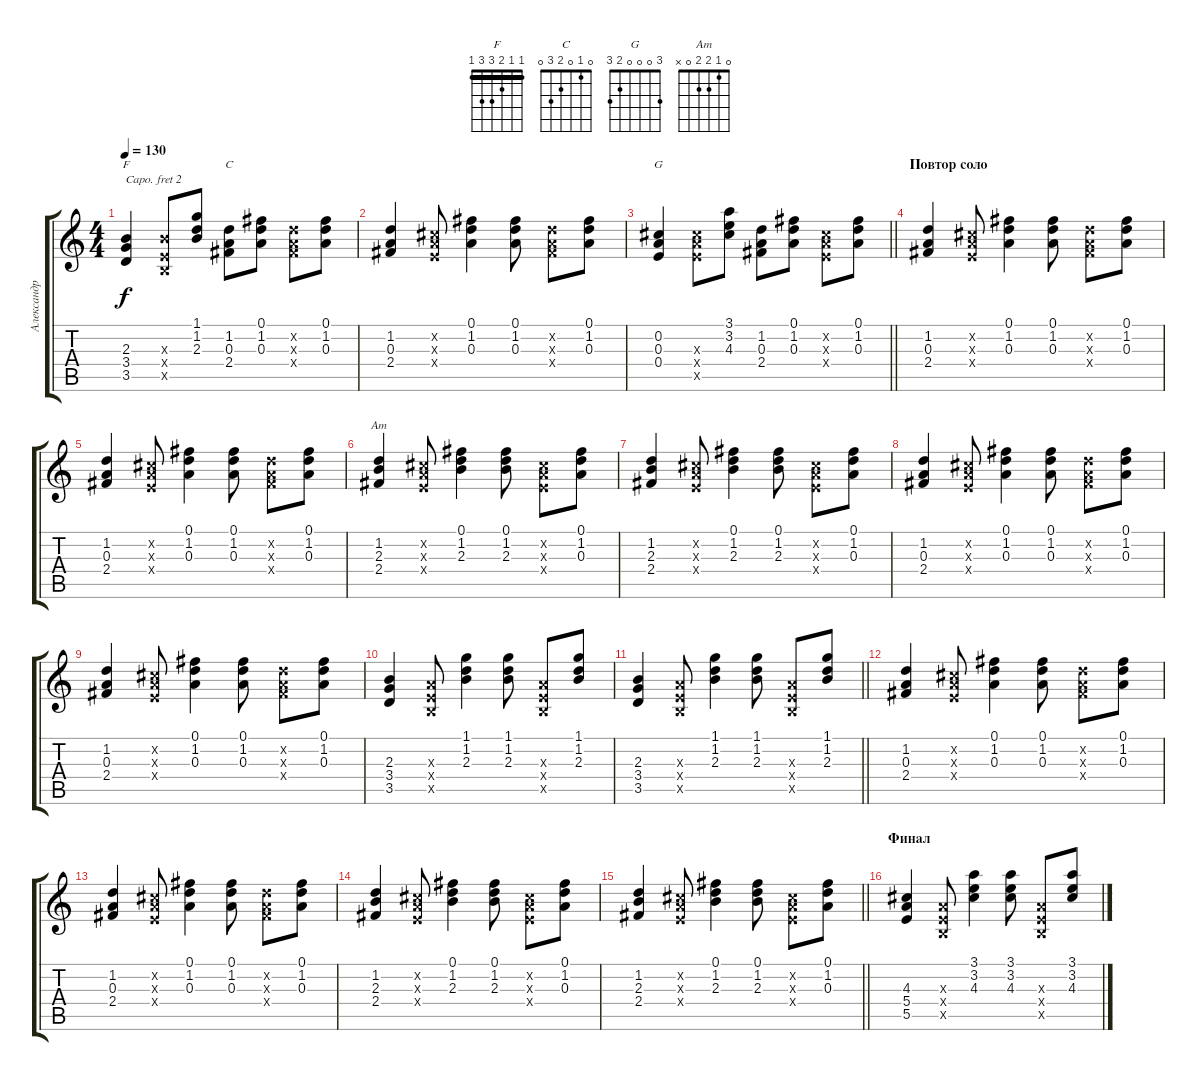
\track ("Александр Васильев (ритм-гитара 1)" "Александр ") {instrument acousticguitarsteel}
\staff {score tabs}
\capo 2
\tuning (E4 B3 G3 D3 A2 E2) {hide}
\chord ("F" 1 1 2 3 3 1) {barre 1}
\chord ("C" 0 1 0 2 3 0)
\chord ("G" 3 0 0 0 2 3)
\chord ("Am" 0 1 2 2 0 x)
\ts (4 4)
\tempo 130
\clef g2
\ks c
(2.3 3.4 3.5).4{ch "F" dy f} (2.3{x} 0.4{x} 0.5{x}).8 (1.1 1.2 2.3).8 (1.2 0.3 2.4).8{ch "C"} (0.1 1.2 0.3).8 (1.2{x} 0.3{x} 2.4{x}).8 (0.1 1.2 0.3).8 |
(1.2 0.3 2.4).4 (0.2{x} 0.3{x} 0.4{x}).8 (0.1 1.2 0.3).4 (0.1 1.2 0.3).8 (1.2{x} 0.3{x} 2.4{x}).8 (0.1 1.2 0.3).8 |
\barLineRight lightlight
(0.2 0.3 0.4).4{ch "G"} (4.3{x} 5.4{x} 5.5{x}).8 (3.1 3.2 4.3).8 (1.2 0.3 2.4).8 (0.1 1.2 0.3).8 (0.2{x} 0.3{x} 0.4{x}).8 (0.1 1.2 0.3).8 |
\section ("" "Повтор соло")
(1.2 0.3 2.4).4{volume 15} (0.2{x} 0.3{x} 0.4{x}).8 (0.1 1.2 0.3).4 (0.1 1.2 0.3).8 (1.2{x} 0.3{x} 2.4{x}).8 (0.1 1.2 0.3).8 |
(1.2 0.3 2.4).4 (0.2{x} 0.3{x} 0.4{x}).8 (0.1 1.2 0.3).4 (0.1 1.2 0.3).8 (1.2{x} 0.3{x} 2.4{x}).8 (0.1 1.2 0.3).8 |
(1.2 2.3 2.4).4{ch "Am"} (0.2{x} 0.3{x} 0.4{x}).8 (0.1 1.2 2.3).4 (0.1 1.2 2.3).8 (0.2{x} 0.3{x} 0.4{x}).8 (0.1 1.2 0.3).8 |
(1.2 2.3 2.4).4 (0.2{x} 0.3{x} 0.4{x}).8 (0.1 1.2 2.3).4 (0.1 1.2 2.3).8 (0.2{x} 0.3{x} 0.4{x}).8 (0.1 1.2 0.3).8 |
(1.2 0.3 2.4).4 (0.2{x} 0.3{x} 0.4{x}).8 (0.1 1.2 0.3).4 (0.1 1.2 0.3).8 (1.2{x} 0.3{x} 2.4{x}).8 (0.1 1.2 0.3).8 |
(1.2 0.3 2.4).4 (0.2{x} 0.3{x} 0.4{x}).8 (0.1 1.2 0.3).4 (0.1 1.2 0.3).8 (1.2{x} 0.3{x} 2.4{x}).8 (0.1 1.2 0.3).8 |
(2.3 3.4 3.5).4 (0.3{x} 0.4{x} 0.5{x}).8 (1.1 1.2 2.3).4 (1.1 1.2 2.3).8 (0.3{x} 0.4{x} 0.5{x}).8 (1.1 1.2 2.3).8 |
\barLineRight lightlight
(2.3 3.4 3.5).4 (0.3{x} 0.4{x} 0.5{x}).8 (1.1 1.2 2.3).4 (1.1 1.2 2.3).8 (0.3{x} 0.4{x} 0.5{x}).8 (1.1 1.2 2.3).8 |
(1.2 0.3 2.4).4 (0.2{x} 0.3{x} 0.4{x}).8 (0.1 1.2 0.3).4 (0.1 1.2 0.3).8 (1.2{x} 0.3{x} 2.4{x}).8 (0.1 1.2 0.3).8 |
(1.2 0.3 2.4).4 (0.2{x} 0.3{x} 0.4{x}).8 (0.1 1.2 0.3).4 (0.1 1.2 0.3).8 (1.2{x} 0.3{x} 2.4{x}).8 (0.1 1.2 0.3).8 |
(1.2 2.3 2.4).4 (0.2{x} 0.3{x} 0.4{x}).8 (0.1 1.2 2.3).4 (0.1 1.2 2.3).8 (0.2{x} 0.3{x} 0.4{x}).8 (0.1 1.2 0.3).8 |
\barLineRight lightlight
(1.2 2.3 2.4).4 (0.2{x} 0.3{x} 0.4{x}).8 (0.1 1.2 2.3).4 (0.1 1.2 2.3).8 (0.2{x} 0.3{x} 0.4{x}).8 (0.1 1.2 0.3).8 |
\section ("" "Финал")
(4.3 5.4 5.5).4 (0.3{x} 0.4{x} 0.5{x}).8 (3.1 3.2 4.3).4 (3.1 3.2 4.3).8 (0.3{x} 0.4{x} 0.5{x}).8 (3.1 3.2 4.3).8
